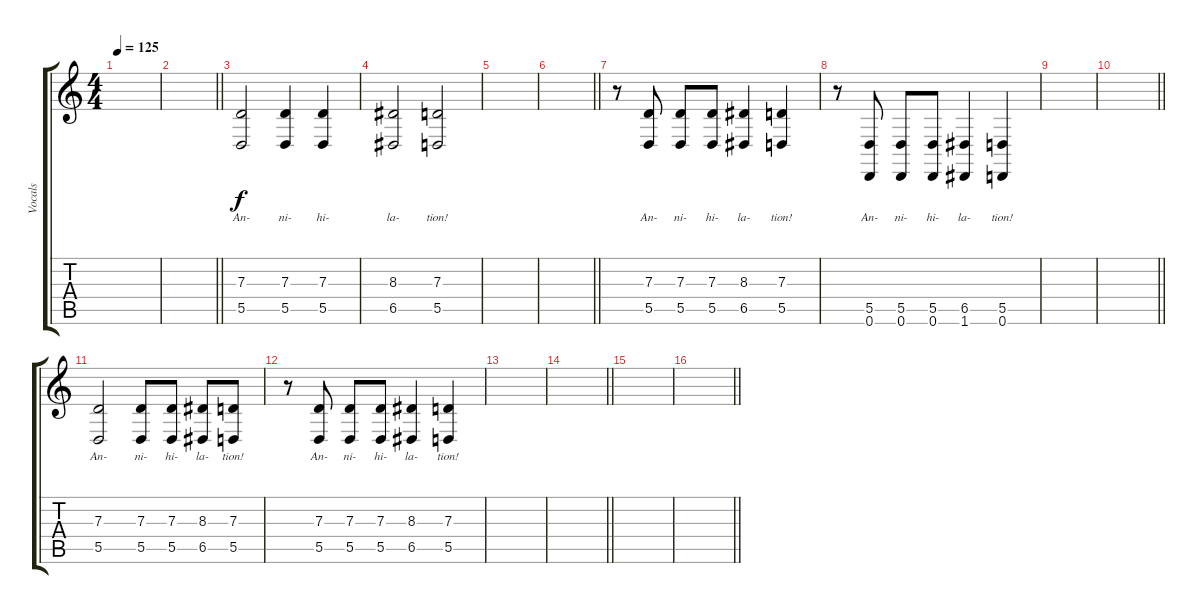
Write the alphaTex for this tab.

\track ("Vocals" "Vocals") {instrument oboe}
\staff {score tabs}
\tuning (E4 B3 G3 D3 A2 D2) {hide}
\ts (4 4)
\tempo 125
\clef g2
\ks c
|
\barLineRight lightlight
|
\section ("" "")
(7.3 5.5).2{lyrics (0 "An-") lyrics (1 "") lyrics (2 "") lyrics (3 "") lyrics (4 "")} (7.3 5.5).4{lyrics (0 "ni-") lyrics (1 "") lyrics (2 "") lyrics (3 "") lyrics (4 "")} (7.3 5.5).4{lyrics (0 "hi-") lyrics (1 "") lyrics (2 "") lyrics (3 "") lyrics (4 "")} |
(8.3 6.5).2{lyrics (0 "la-") lyrics (1 "") lyrics (2 "") lyrics (3 "") lyrics (4 "")} (7.3 5.5).2{lyrics (0 "tion!") lyrics (1 "") lyrics (2 "") lyrics (3 "") lyrics (4 "")} |
|
\barLineRight lightlight
|
r.8 (7.3 5.5).8{lyrics (0 "An-") lyrics (1 "") lyrics (2 "") lyrics (3 "") lyrics (4 "")} (7.3 5.5).8{lyrics (0 "ni-") lyrics (1 "") lyrics (2 "") lyrics (3 "") lyrics (4 "")} (7.3 5.5).8{lyrics (0 "hi-") lyrics (1 "") lyrics (2 "") lyrics (3 "") lyrics (4 "")} (8.3 6.5).4{lyrics (0 "la-") lyrics (1 "") lyrics (2 "") lyrics (3 "") lyrics (4 "")} (7.3 5.5).4{lyrics (0 "tion!") lyrics (1 "") lyrics (2 "") lyrics (3 "") lyrics (4 "")} |
r.8 (5.5 0.6).8{lyrics (0 "An-") lyrics (1 "") lyrics (2 "") lyrics (3 "") lyrics (4 "")} (5.5 0.6).8{lyrics (0 "ni-") lyrics (1 "") lyrics (2 "") lyrics (3 "") lyrics (4 "")} (5.5 0.6).8{lyrics (0 "hi-") lyrics (1 "") lyrics (2 "") lyrics (3 "") lyrics (4 "")} (6.5 1.6).4{lyrics (0 "la-") lyrics (1 "") lyrics (2 "") lyrics (3 "") lyrics (4 "")} (5.5 0.6).4{lyrics (0 "tion!") lyrics (1 "") lyrics (2 "") lyrics (3 "") lyrics (4 "")} |
|
\barLineRight lightlight
|
(7.3 5.5).2{lyrics (0 "An-") lyrics (1 "") lyrics (2 "") lyrics (3 "") lyrics (4 "")} (7.3 5.5).8{lyrics (0 "ni-") lyrics (1 "") lyrics (2 "") lyrics (3 "") lyrics (4 "")} (7.3 5.5).8{lyrics (0 "hi-") lyrics (1 "") lyrics (2 "") lyrics (3 "") lyrics (4 "")} (8.3 6.5).8{lyrics (0 "la-") lyrics (1 "") lyrics (2 "") lyrics (3 "") lyrics (4 "")} (7.3 5.5).8{lyrics (0 "tion!") lyrics (1 "") lyrics (2 "") lyrics (3 "") lyrics (4 "")} |
r.8 (7.3 5.5).8{lyrics (0 "An-") lyrics (1 "") lyrics (2 "") lyrics (3 "") lyrics (4 "")} (7.3 5.5).8{lyrics (0 "ni-") lyrics (1 "") lyrics (2 "") lyrics (3 "") lyrics (4 "")} (7.3 5.5).8{lyrics (0 "hi-") lyrics (1 "") lyrics (2 "") lyrics (3 "") lyrics (4 "")} (8.3 6.5).4{lyrics (0 "la-") lyrics (1 "") lyrics (2 "") lyrics (3 "") lyrics (4 "")} (7.3 5.5).4{lyrics (0 "tion!") lyrics (1 "") lyrics (2 "") lyrics (3 "") lyrics (4 "")} |
|
\barLineRight lightlight
|
|
\barLineRight lightlight
